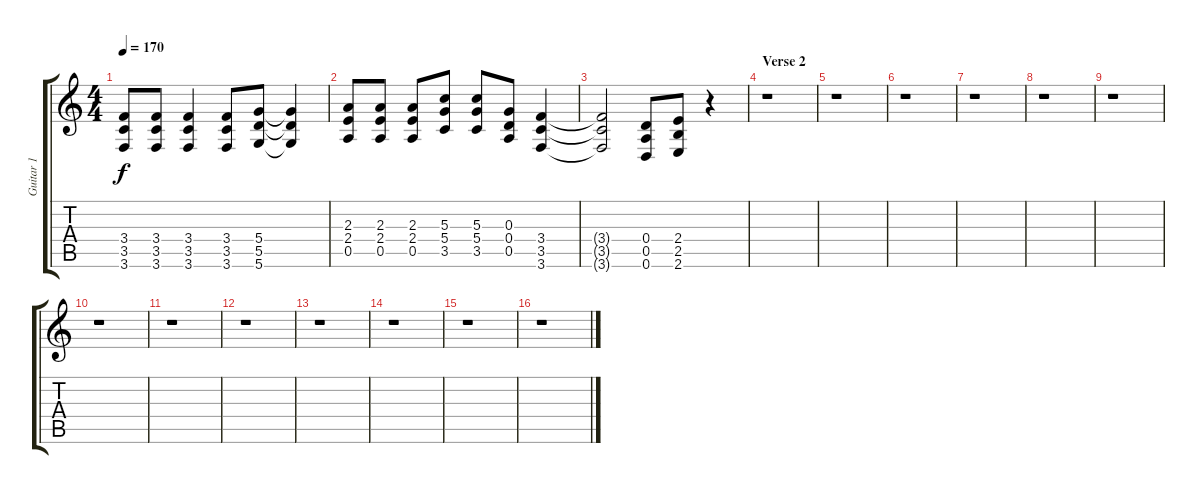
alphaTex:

\track ("Guitar 1" "Guitar 1") {instrument overdrivenguitar}
\staff {score tabs}
\tuning (E4 B3 G3 D3 A2 D2) {hide}
\ts (4 4)
\tempo 170
\clef g2
\ks c
(3.4{t} 3.5{t} 3.6{t}).8{dy f} (3.4 3.5 3.6).8 (3.4 3.5 3.6).4 (3.4 3.5 3.6).8 (5.4 5.5 5.6).8 (5.4{t} 5.5{t} 5.6{t}).4 |
(2.3 2.4 0.5).8 (2.3 2.4 0.5).8 (2.3 2.4 0.5).8 (5.3 5.4 3.5).8 (5.3 5.4 3.5).8 (0.3 0.4 0.5).8 (3.4 3.5 3.6).4 |
(3.4{t} 3.5{t} 3.6{t}).2 (0.4 0.5 0.6).8 (2.4 2.5 2.6).8 r.4 |
\section ("" "Verse 2")
r.1 |
r.1 |
r.1 |
r.1 |
r.1 |
r.1 |
r.1 |
r.1 |
r.1 |
r.1 |
r.1 |
r.1 |
r.1
